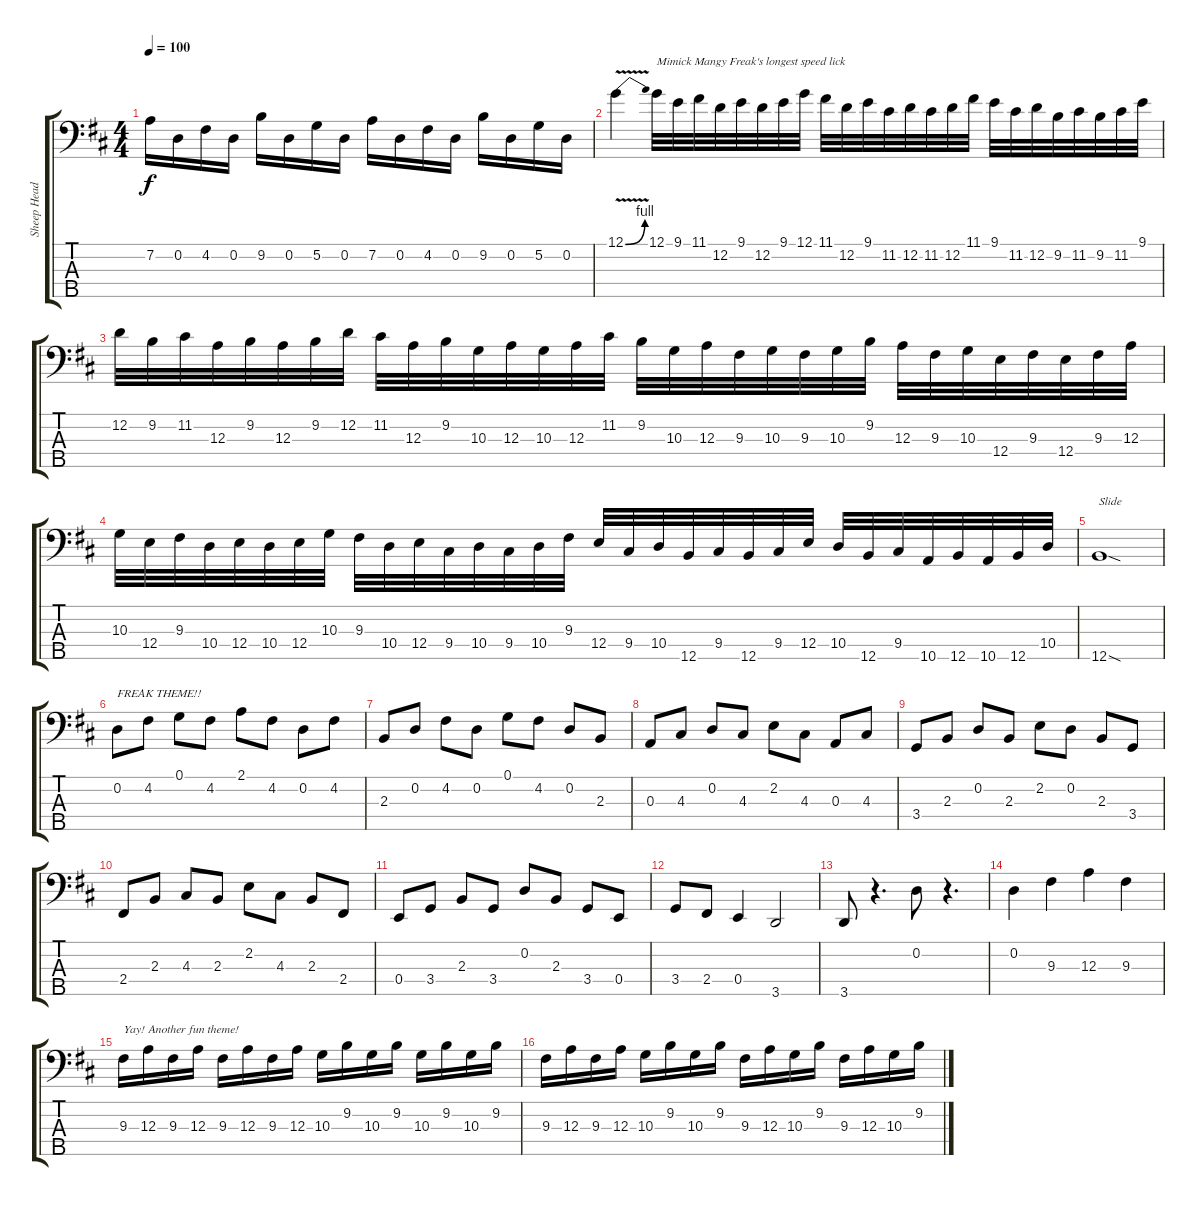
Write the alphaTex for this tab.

\track ("Sheep Head (Bass)" "Sheep Head") {instrument slapbass2}
\staff {score tabs}
\tuning (G2 D2 A1 E1 B0) {hide}
\ts (4 4)
\tempo 100
\clef f4
\ks d
7.2.16{dy f} 0.2.16 4.2.16 0.2.16 9.2.16 0.2.16 5.2.16 0.2.16 7.2.16 0.2.16 4.2.16 0.2.16 9.2.16 0.2.16 5.2.16 0.2.16 |
12.1{be (bend 0 0 60 4) v}.4 12.1.32{txt "Mimick Mangy Freak's longest speed lick"} 9.1.32 11.1.32 12.2.32 9.1.32 12.2.32 9.1.32 12.1.32 11.1.32 12.2.32 9.1.32 11.2.32 12.2.32 11.2.32 12.2.32 11.1.32 9.1.32 11.2.32 12.2.32 9.2.32 11.2.32 9.2.32 11.2.32 9.1.32 |
12.2.32 9.2.32 11.2.32 12.3.32 9.2.32 12.3.32 9.2.32 12.2.32 11.2.32 12.3.32 9.2.32 10.3.32 12.3.32 10.3.32 12.3.32 11.2.32 9.2.32 10.3.32 12.3.32 9.3.32 10.3.32 9.3.32 10.3.32 9.2.32 12.3.32 9.3.32 10.3.32 12.4.32 9.3.32 12.4.32 9.3.32 12.3.32 |
10.3.32 12.4.32 9.3.32 10.4.32 12.4.32 10.4.32 12.4.32 10.3.32 9.3.32 10.4.32 12.4.32 9.4.32 10.4.32 9.4.32 10.4.32 9.3.32 12.4.32 9.4.32 10.4.32 12.5.32 9.4.32 12.5.32 9.4.32 12.4.32 10.4.32 12.5.32 9.4.32 10.5.32 12.5.32 10.5.32 12.5.32 10.4.32 |
12.5{sod}.1{txt "Slide"} |
0.2.8{txt "FREAK THEME!!"} 4.2.8 0.1.8 4.2.8 2.1.8 4.2.8 0.2.8 4.2.8 |
2.3.8 0.2.8 4.2.8 0.2.8 0.1.8 4.2.8 0.2.8 2.3.8 |
0.3.8 4.3.8 0.2.8 4.3.8 2.2.8 4.3.8 0.3.8 4.3.8 |
3.4.8 2.3.8 0.2.8 2.3.8 2.2.8 0.2.8 2.3.8 3.4.8 |
2.4.8 2.3.8 4.3.8 2.3.8 2.2.8 4.3.8 2.3.8 2.4.8 |
0.4.8 3.4.8 2.3.8 3.4.8 0.2.8 2.3.8 3.4.8 0.4.8 |
3.4.8 2.4.8 0.4.4 3.5.2 |
3.5.8 r.4{d} 0.2.8 r.4{d} |
0.2.4 9.3.4 12.3.4 9.3.4 |
9.3.16{txt "Yay! Another fun theme!"} 12.3.16 9.3.16 12.3.16 9.3.16 12.3.16 9.3.16 12.3.16 10.3.16 9.2.16 10.3.16 9.2.16 10.3.16 9.2.16 10.3.16 9.2.16 |
9.3.16 12.3.16 9.3.16 12.3.16 10.3.16 9.2.16 10.3.16 9.2.16 9.3.16 12.3.16 10.3.16 9.2.16 9.3.16 12.3.16 10.3.16 9.2.16
